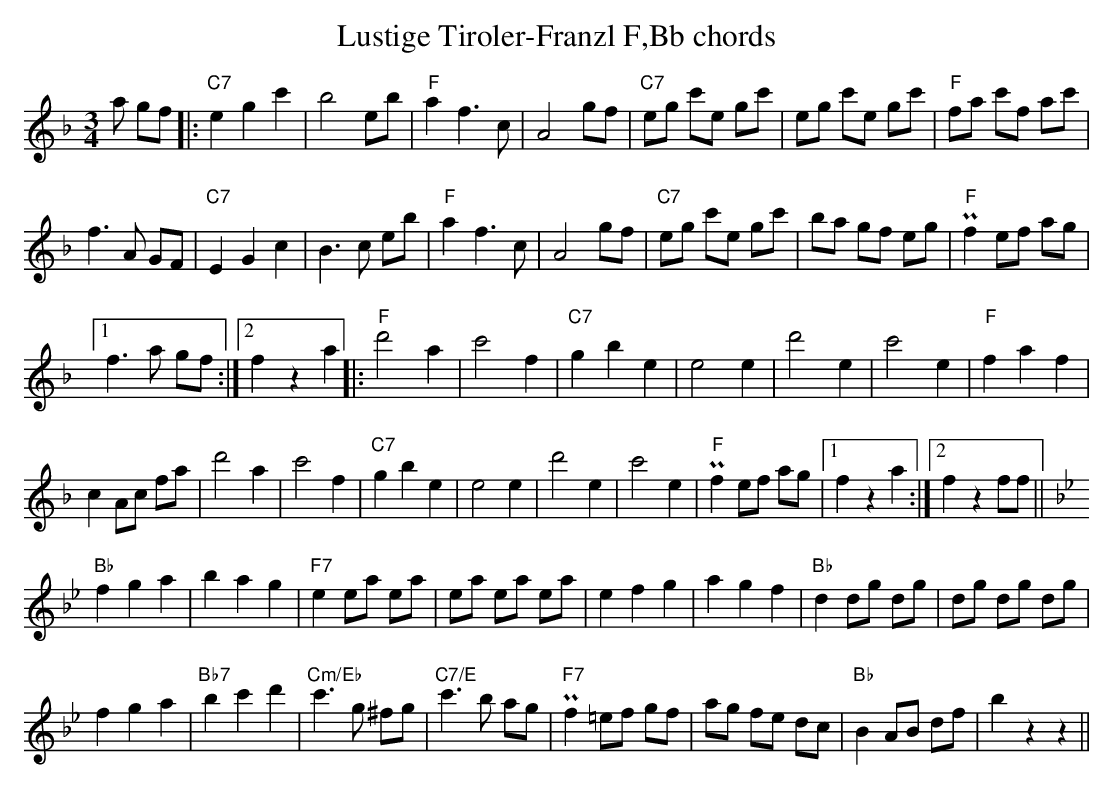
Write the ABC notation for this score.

X:1
T: Lustige Tiroler-Franzl F,Bb chords
M:3/4
L:1/8
K:F %%MIDI gchordon
a gf |: "C7"e2 g2 c'2 | b4 eb | "F"a2 f3 c | A4 gf | "C7"eg c'e gc' | eg c'e gc' | "F"fa c'f ac' |
f3 A GF | "C7"E2G2c2 | B3 c eb | "F"a2 f3 c | A4 gf | "C7"eg c'e gc' | ba gf eg | "F"Pf2 ef ag |1
f3 a gf :|2 f2 z2 a2 |: "F"d'4 a2 | c'4 f2 |  "C7"g2b2e2 | e4 e2 | d'4 e2 | c'4 e2 | "F"f2a2f2 |
c2 Ac fa | d'4 a2 | c'4 f2 | "C7"g2b2e2 | e4 e2 | d'4 e2 | c'4 e2 | "F"Pf2 ef ag |1 f2 z2 a2 :|2 f2 z2 ff || [K:Bb]
"Bb"f2g2a2 | b2a2g2 | "F7"e2 ea ea | ea ea ea | e2f2g2 | a2g2f2 | "Bb"d2 dg dg | dg dg dg |
f2g2a2 | "Bb7"b2c'2d'2 | "Cm/Eb"c'3 g ^fg | "C7/E"c'3 b ag | "F7"Pf2 =ef gf | ag fe dc | "Bb"B2 AB df | b2 z2z2 ||
